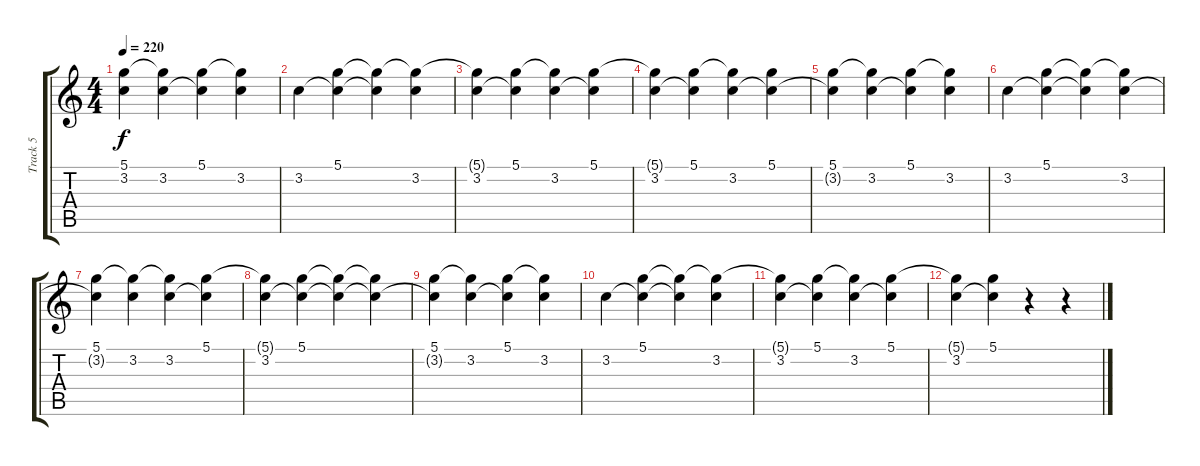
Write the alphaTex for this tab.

\track ("Track 5" "Track 5") {instrument electricguitarclean}
\staff {score tabs}
\tuning (D4 A3 F3 C3 G2 C2) {hide}
\ts (4 4)
\tempo 220
\clef g2
\ks c
(5.1 3.2{t}).4{dy f} (5.1{t} 3.2).4 (5.1 3.2{t}).4 (5.1{t} 3.2).4 |
3.2.4 (5.1 3.2{t}).4 (5.1{t} 3.2{t}).4 (5.1{t} 3.2).4 |
(5.1{t} 3.2).4 (5.1 3.2{t}).4 (5.1{t} 3.2).4 (5.1 3.2{t}).4 |
(5.1{t} 3.2).4 (5.1 3.2{t}).4 (5.1{t} 3.2).4 (5.1 3.2{t}).4 |
(5.1 3.2{t}).4 (5.1{t} 3.2).4 (5.1 3.2{t}).4 (5.1{t} 3.2).4 |
3.2.4 (5.1 3.2{t}).4 (5.1{t} 3.2{t}).4 (5.1{t} 3.2).4 |
(5.1 3.2{t}).4 (5.1{t} 3.2).4 (5.1{t} 3.2).4 (5.1 3.2{t}).4 |
(5.1{t} 3.2).4 (5.1 3.2{t}).4 (5.1{t} 3.2{t}).4 (5.1{t} 3.2{t}).4 |
(5.1 3.2{t}).4 (5.1{t} 3.2).4 (5.1 3.2{t}).4 (5.1{t} 3.2).4 |
3.2.4 (5.1 3.2{t}).4 (5.1{t} 3.2{t}).4 (5.1{t} 3.2).4 |
(5.1{t} 3.2).4 (5.1 3.2{t}).4 (5.1{t} 3.2).4 (5.1 3.2{t}).4 |
(5.1{t} 3.2).4 (5.1 3.2{t}).4 r.4 r.4
